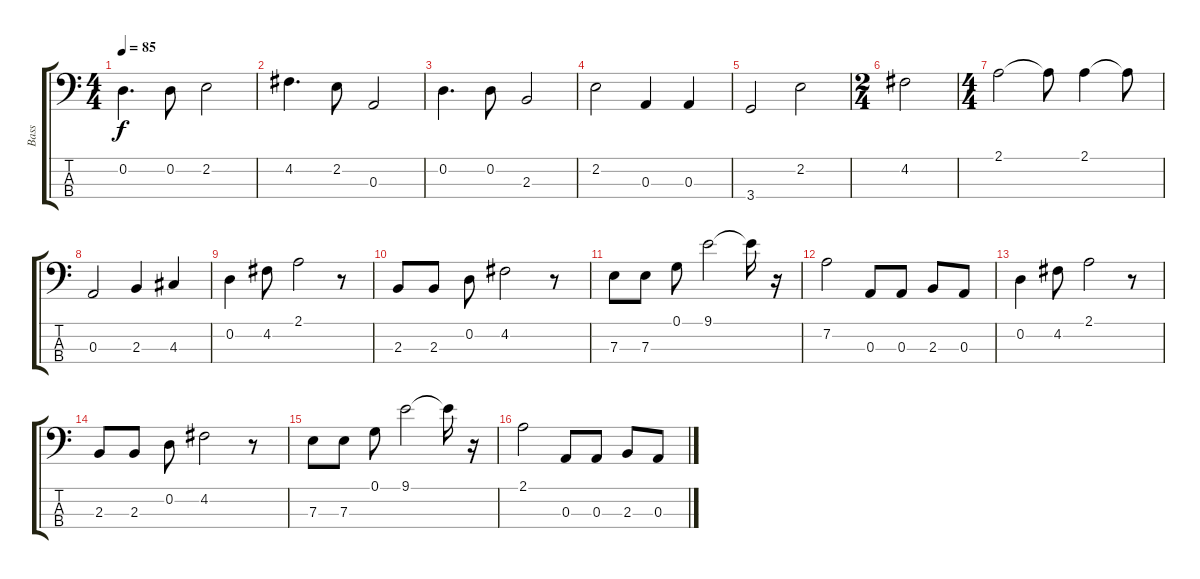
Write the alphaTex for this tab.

\track ("Bass" "Bass") {instrument electricbassfinger}
\staff {score tabs}
\tuning (G2 D2 A1 E1) {hide}
\ts (4 4)
\tempo 85
\clef f4
\ks c
0.2.4{d dy f} 0.2.8 2.2.2 |
4.2.4{d} 2.2.8 0.3.2 |
0.2.4{d} 0.2.8 2.3.2 |
2.2.2 0.3.4 0.3.4 |
3.4.2 2.2.2 |
\ts (2 4)
4.2.2 |
\ts (4 4)
2.1.2 2.1{t}.8 2.1.4 2.1{t}.8 |
0.3.2 2.3.4 4.3.4 |
0.2.4 4.2.8 2.1.2 r.8 |
2.3.8 2.3.8 0.2.8 4.2.2 r.8 |
7.3.8 7.3.8 0.1.8 9.1.2 9.1{t}.16 r.16 |
7.2.2 0.3.8 0.3.8 2.3.8 0.3.8 |
0.2.4 4.2.8 2.1.2 r.8 |
2.3.8 2.3.8 0.2.8 4.2.2 r.8 |
7.3.8 7.3.8 0.1.8 9.1.2 9.1{t}.16 r.16 |
2.1.2 0.3.8 0.3.8 2.3.8 0.3.8
